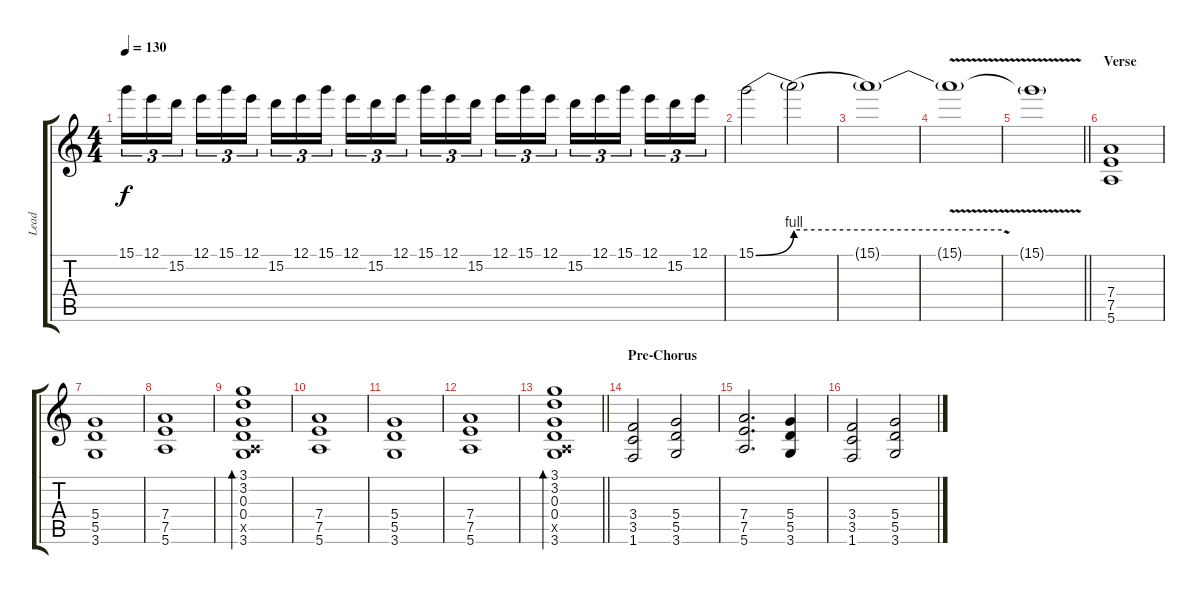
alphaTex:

\track ("Lead" "Lead") {instrument overdrivenguitar}
\staff {score tabs}
\tuning (E4 B3 G3 D3 A2 E2) {hide}
\ts (4 4)
\tempo 130
\clef g2
\ks c
15.1.16{tu (3 2) dy f} 12.1.16{tu (3 2)} 15.2.16{tu (3 2) beam splitsecondary} 12.1.16{tu (3 2)} 15.1.16{tu (3 2)} 12.1.16{tu (3 2)} 15.2.16{tu (3 2)} 12.1.16{tu (3 2)} 15.1.16{tu (3 2) beam splitsecondary} 12.1.16{tu (3 2)} 15.2.16{tu (3 2)} 12.1.16{tu (3 2)} 15.1.16{tu (3 2)} 12.1.16{tu (3 2)} 15.2.16{tu (3 2) beam splitsecondary} 12.1.16{tu (3 2)} 15.1.16{tu (3 2)} 12.1.16{tu (3 2)} 15.2.16{tu (3 2)} 12.1.16{tu (3 2)} 15.1.16{tu (3 2) beam splitsecondary} 12.1.16{tu (3 2)} 15.2.16{tu (3 2)} 12.1.16{tu (3 2)} |
15.1{be (bend 0 0 60 4)}.2 15.1{be (hold 0 4 60 4) t}.2 |
15.1{t}.1 |
15.1{v t}.1 |
\barLineRight lightlight
15.1{t}.1 |
\section ("" "Verse")
(7.4 7.5 5.6).1 |
(5.4 5.5 3.6).1 |
(7.4 7.5 5.6).1 |
(3.1 3.2 0.3 0.4 0.5{x} 3.6).1{bd 60} |
(7.4 7.5 5.6).1 |
(5.4 5.5 3.6).1 |
(7.4 7.5 5.6).1 |
\barLineRight lightlight
(3.1 3.2 0.3 0.4 0.5{x} 3.6).1{bd 60} |
\section ("" "Pre-Chorus")
(3.4 3.5 1.6).2 (5.4 5.5 3.6).2 |
(7.4 7.5 5.6).2{d} (5.4 5.5 3.6).4 |
(3.4 3.5 1.6).2 (5.4 5.5 3.6).2
